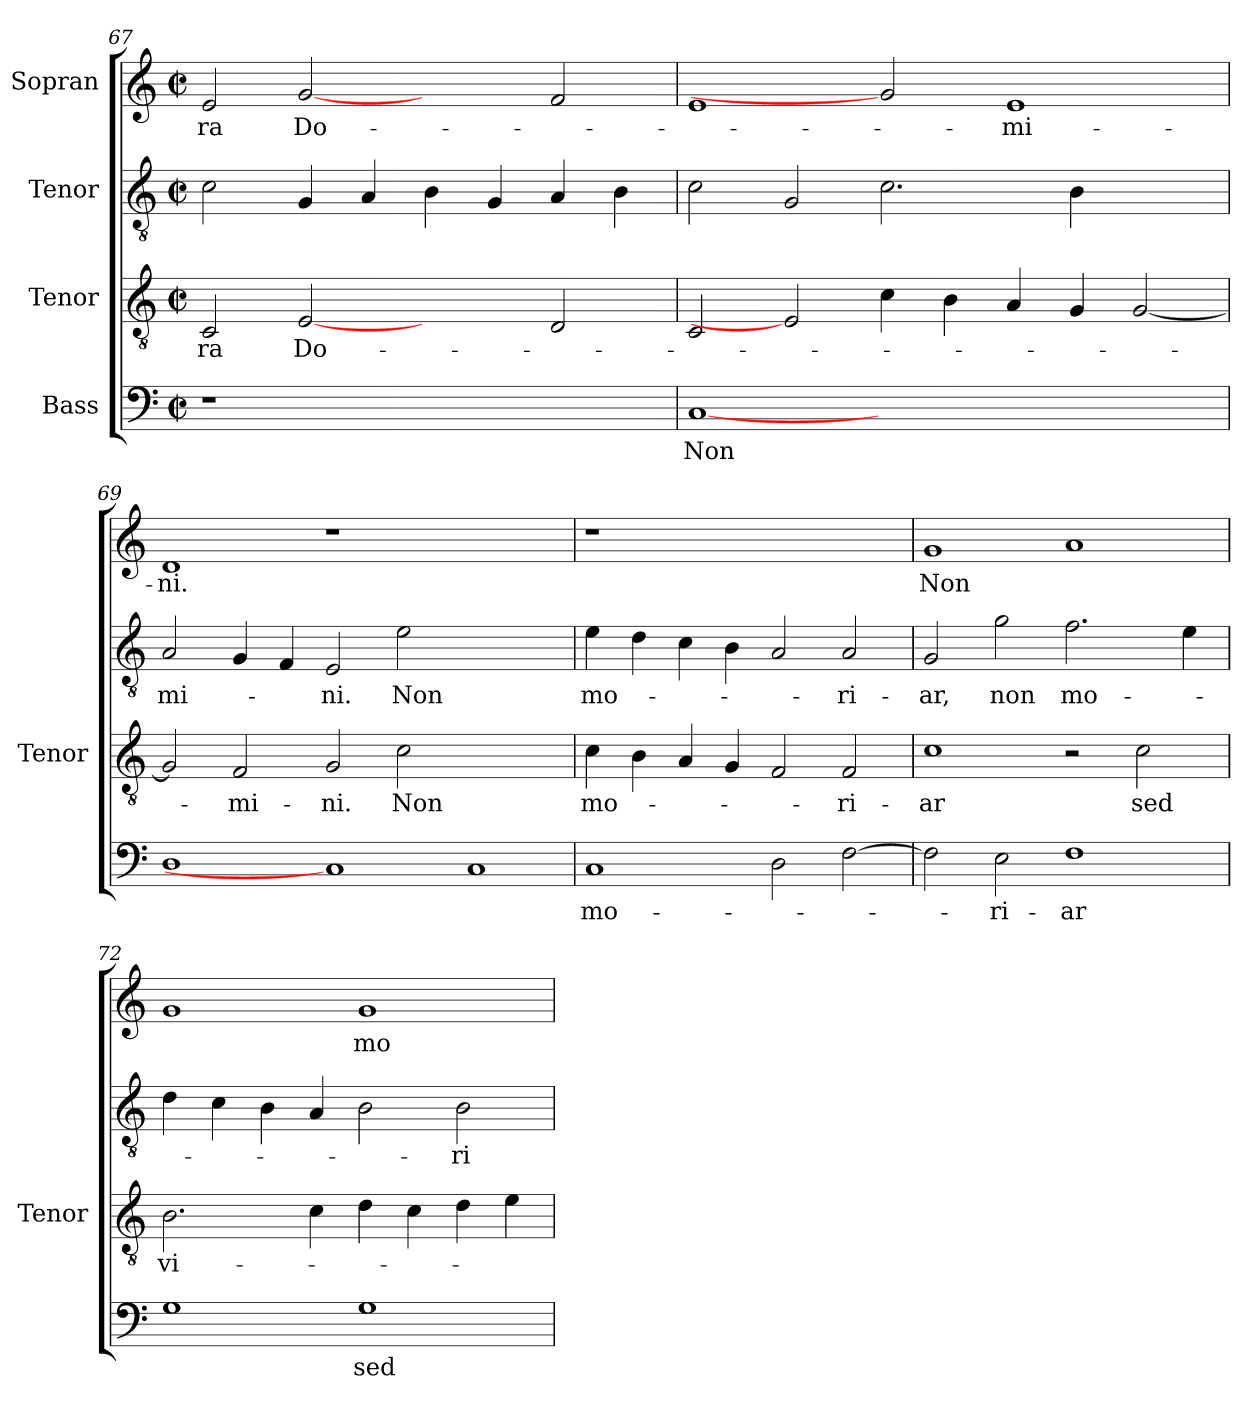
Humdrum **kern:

**kern	**text	**kern	**text	**kern	**text	**kern	**text
*part4	*part4	*part3	*part3	*part2	*part2	*part1	*part1
*staff4	*staff4	*staff3	*staff3	*staff2	*staff2	*staff1	*staff1
*I"Bass	*	*I"Tenor	*	*I"Tenor	*	*I"Sopran	*
*	*	*I'Tenor	*	*	*	*	*
*clefF4	*	*clefGv2	*	*clefGv2	*	*clefG2	*
*	*	*ITrd7c12	*	*ITrd7c12	*	*	*
*k[]	*	*k[]	*	*k[]	*	*k[]	*
*M2/2	*	*M2/2	*	*M2/2	*	*M2/2	*
*met(c|)	*	*met(c|)	*	*met(c|)	*	*met(c|)	*
=67	=67	=67	=67	=67	=67	=67	=67
!LO:N:vis=1	!	!	!	!	!	!	!
!	!	!	!LO:LY:b:color=#000000	!	!	!	!
!	!	!	!	!	!	!	!LO:LY:b:color=#000000
1r	.	2CCi/	-ra	2Ci\	.	2ei/	-ra
!	!	!	!LO:LY:b:color=#000000	!	!	!	!
!	!	!	!	!	!	!	!LO:LY:b:color=#000000
.	.	[2EEi	Do-	4GGi/	.	[2gi	Do-
.	.	.	.	4AAi/	.	.	.
1ryy	.	2ryy	.	4BBi\	.	2ryy	.
.	.	.	.	4GGi/	.	.	.
.	.	2DDi/	.	4AAi/	.	2fi/	.
.	.	.	.	4BBi\	.	.	.
=68	=68	=68	=68	=68	=68	=68	=68
!	!LO:LY:b:color=#000000	!	!	!	!	!	!
[1Ci	Non	2CCi/	.	2Ci\	.	1ei	.
.	.	2EEi]	.	2GGi/	.	.	.
1.ryy	.	4Ci\	.	2.Ci\	.	2gi]	.
.	.	4BBi\	.	.	.	.	.
!	!	!	!	!	!	!	!LO:LY:b:color=#000000
.	.	4AAi/	.	.	.	1ei	-mi-
.	.	4GGi/	.	4BBi\	.	.	.
.	.	[<2GGi/	.	2ryy	.	.	.
=69	=69	=69	=69	=69	=69	=69	=69
!	!	!	!	!	!LO:LY:b:color=#000000	!	!
!	!	!	!	!	!	!	!LO:LY:b:color=#000000
1Di	.	2GGi/]	.	2AAi/	-mi-	1di	-ni.
!	!	!	!LO:LY:b:color=#000000	!	!	!	!
.	.	2FFi/	-mi-	4GGi/	.	.	.
.	.	.	.	4FFi/	.	.	.
!	!	!	!LO:LY:b:color=#000000	!	!	!	!
!	!	!	!	!	!LO:LY:b:color=#000000	!	!
1Ci]	.	2GGi/	-ni.	2EEi/	-ni.	1r	.
!	!	!	!LO:LY:b:color=#000000	!	!	!	!
!	!	!	!	!	!LO:LY:b:color=#000000	!	!
.	.	2Ci\	Non	2Ei\	Non	.	.
1Ci	.	1ryy	.	1ryy	.	1ryy	.
=70	=70	=70	=70	=70	=70	=70	=70
!	!LO:LY:b:color=#000000	!	!	!	!	!	!
!	!	!	!LO:LY:b:color=#000000	!	!	!	!
!	!	!	!	!	!LO:LY:b:color=#000000	!LO:N:vis=1	!
1Ci	mo-	4Ci\	mo-	4Ei\	mo-	1r	.
.	.	4BBi\	.	4Di\	.	.	.
.	.	4AAi/	.	4Ci\	.	.	.
.	.	4GGi/	.	4BBi\	.	.	.
2Di\	.	2FFi/	.	2AAi/	.	1ryy	.
!	!	!	!LO:LY:b:color=#000000	!	!	!	!
!	!	!	!	!	!LO:LY:b:color=#000000	!	!
[>2Fi\	.	2FFi/	-ri-	2AAi/	-ri-	.	.
=71	=71	=71	=71	=71	=71	=71	=71
!	!	!	!LO:LY:b:color=#000000	!	!	!	!
!	!	!	!	!	!LO:LY:b:color=#000000	!	!
!	!	!	!	!	!	!	!LO:LY:b:color=#000000
2Fi\]	.	1Ci	-ar	2GGi/	-ar,	1gi	Non
!	!LO:LY:b:color=#000000	!	!	!	!	!	!
!	!	!	!	!	!LO:LY:b:color=#000000	!	!
2Ei\	-ri-	.	.	2Gi\	non	.	.
!	!LO:LY:b:color=#000000	!	!	!	!	!	!
!	!	!	!	!	!LO:LY:b:color=#000000	!	!
1Fi	-ar	2r	.	2.Fi\	mo-	1ai	.
!	!	!	!LO:LY:b:color=#000000	!	!	!	!
.	.	2Ci\	sed	.	.	.	.
.	.	.	.	4Ei\	.	.	.
!!LO:LB:g=z
=72	=72	=72	=72	=72	=72	=72	=72
!	!	!	!LO:LY:b:color=#000000	!	!	!	!
1Gi	.	2.BBi\	vi-	4Di\	.	1gi	.
.	.	.	.	4Ci\	.	.	.
.	.	.	.	4BBi\	.	.	.
.	.	4Ci\	.	4AAi/	.	.	.
!	!LO:LY:b:color=#000000	!	!	!	!	!	!
!	!	!	!	!	!	!	!LO:LY:b:color=#000000
1Gi	sed	4Di\	.	2BBi\	.	1gi	mo-
.	.	4Ci\	.	.	.	.	.
!	!	!	!	!	!LO:LY:b:color=#000000	!	!
.	.	4Di\	.	2BBi\	-ri-	.	.
.	.	4Ei\	.	.	.	.	.
=	=	=	=	=	=	=	=
*-	*-	*-	*-	*-	*-	*-	*-
